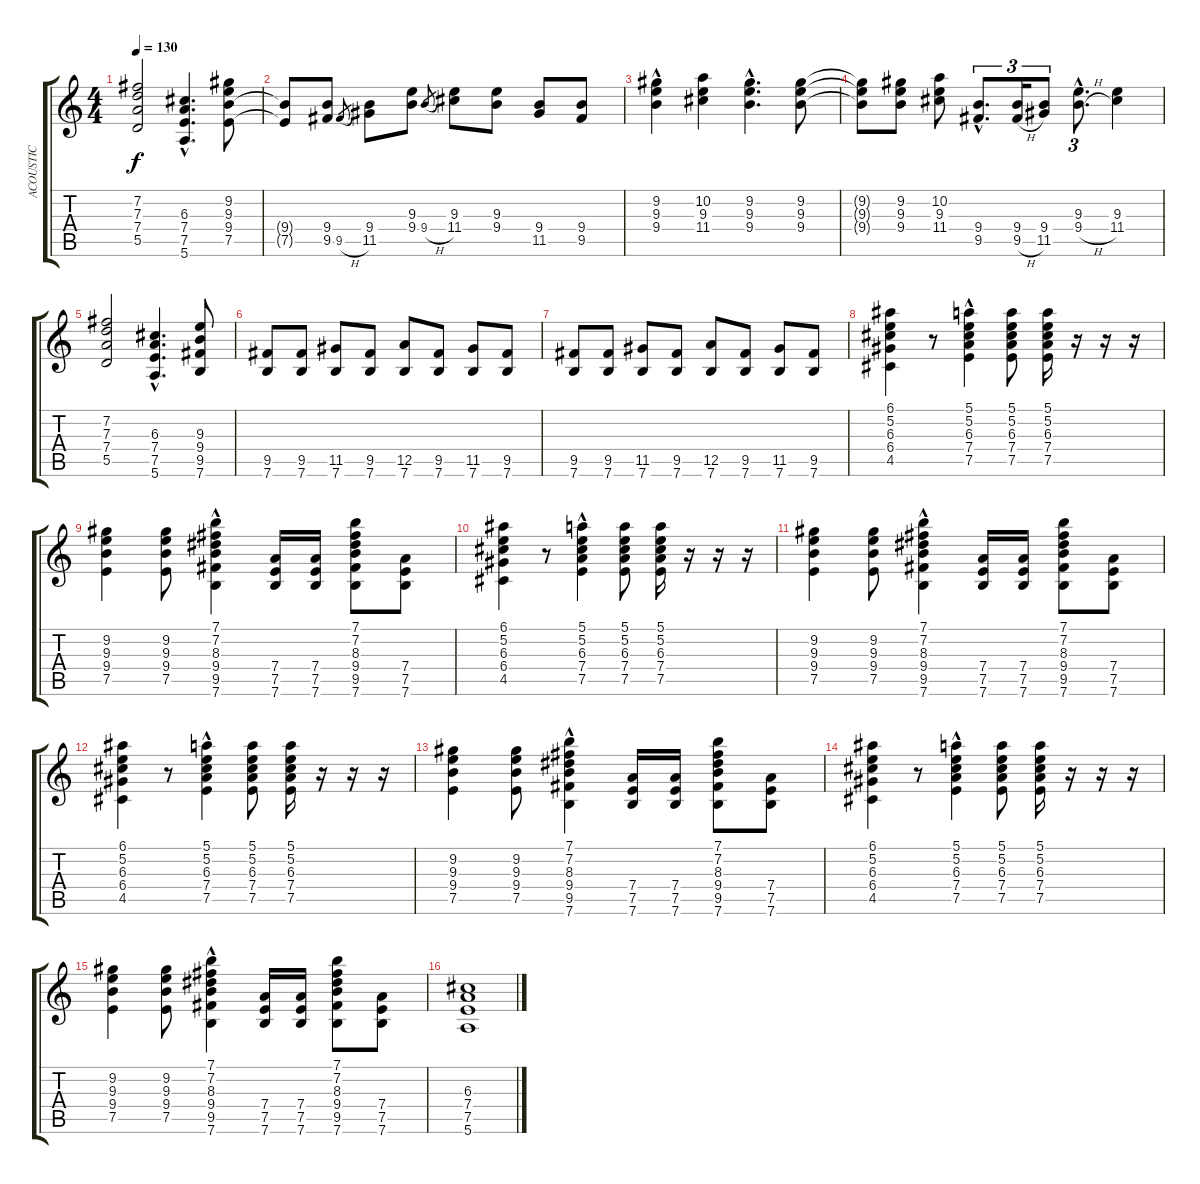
\track ("ACOUSTIC" "ACOUSTIC") {instrument acousticguitarsteel}
\staff {score tabs}
\tuning (E4 B3 G3 D3 A2 E2) {hide}
\ts (4 4)
\tempo 130
\clef g2
\ks c
(7.2 7.3 7.4 5.5).2{dy f} (6.3{hac} 7.4{hac} 7.5{hac} 5.6{hac}).4{d} (9.2 9.3 9.4 7.5).8 |
(9.4{t} 7.5{t}).8 (9.4 9.5).8 9.5{h}.8{gr} (9.4 11.5).8 (9.3 9.4).8 9.4{h}.8{gr} (9.3 11.4).8 (9.3 9.4).8 (9.4 11.5).8 (9.4 9.5).8 |
(9.2{hac} 9.3 9.4).4 (10.2 9.3 11.4).4 (9.2 9.3{hac} 9.4{hac}).4{d} (9.2 9.3 9.4).8 |
(9.2{t} 9.3{t} 9.4{t}).8 (9.2 9.3 9.4).8 (10.2 9.3 11.4).8 (9.4{hac} 9.5{hac}).8{d tu (3 2)} (9.4 9.5{h}).16{tu (3 2)} (9.4 11.5).8{tu (3 2)} (9.3{hac} 9.4{h hac}).8{d tu (3 2)} (9.3 11.4).4 |
(7.2 7.3 7.4 5.5).2 (6.3{hac} 7.4{hac} 7.5{hac} 5.6{hac}).4{d} (9.3 9.4 9.5 7.6).8 |
(9.5 7.6).8 (9.5 7.6).8 (11.5 7.6).8 (9.5 7.6).8 (12.5 7.6).8 (9.5 7.6).8 (11.5 7.6).8 (9.5 7.6).8 |
(9.5 7.6).8 (9.5 7.6).8 (11.5 7.6).8 (9.5 7.6).8 (12.5 7.6).8 (9.5 7.6).8 (11.5 7.6).8 (9.5 7.6).8 |
(6.1 5.2 6.3 6.4 4.5).4 r.8 (5.1{hac} 5.2 6.3 7.4 7.5).4 (5.1 5.2 6.3 7.4 7.5).8 (5.1 5.2 6.3 7.4 7.5).16 r.16 r.16 r.16 |
(9.2 9.3 9.4 7.5).4 (9.2 9.3 9.4 7.5).8 (7.1{hac} 7.2 8.3 9.4 9.5 7.6).4 (7.4 7.5 7.6).16 (7.4 7.5 7.6).16 (7.1 7.2 8.3 9.4 9.5 7.6).8 (7.4 7.5 7.6).8 |
(6.1 5.2 6.3 6.4 4.5).4 r.8 (5.1{hac} 5.2 6.3 7.4 7.5).4 (5.1 5.2 6.3 7.4 7.5).8 (5.1 5.2 6.3 7.4 7.5).16 r.16 r.16 r.16 |
(9.2 9.3 9.4 7.5).4 (9.2 9.3 9.4 7.5).8 (7.1{hac} 7.2 8.3 9.4 9.5 7.6).4 (7.4 7.5 7.6).16 (7.4 7.5 7.6).16 (7.1 7.2 8.3 9.4 9.5 7.6).8 (7.4 7.5 7.6).8 |
(6.1 5.2 6.3 6.4 4.5).4 r.8 (5.1{hac} 5.2 6.3 7.4 7.5).4 (5.1 5.2 6.3 7.4 7.5).8 (5.1 5.2 6.3 7.4 7.5).16 r.16 r.16 r.16 |
(9.2 9.3 9.4 7.5).4 (9.2 9.3 9.4 7.5).8 (7.1{hac} 7.2 8.3 9.4 9.5 7.6).4 (7.4 7.5 7.6).16 (7.4 7.5 7.6).16 (7.1 7.2 8.3 9.4 9.5 7.6).8 (7.4 7.5 7.6).8 |
(6.1 5.2 6.3 6.4 4.5).4 r.8 (5.1{hac} 5.2 6.3 7.4 7.5).4 (5.1 5.2 6.3 7.4 7.5).8 (5.1 5.2 6.3 7.4 7.5).16 r.16 r.16 r.16 |
(9.2 9.3 9.4 7.5).4 (9.2 9.3 9.4 7.5).8 (7.1{hac} 7.2 8.3 9.4 9.5 7.6).4 (7.4 7.5 7.6).16 (7.4 7.5 7.6).16 (7.1 7.2 8.3 9.4 9.5 7.6).8 (7.4 7.5 7.6).8 |
(6.3 7.4 7.5 5.6).1
